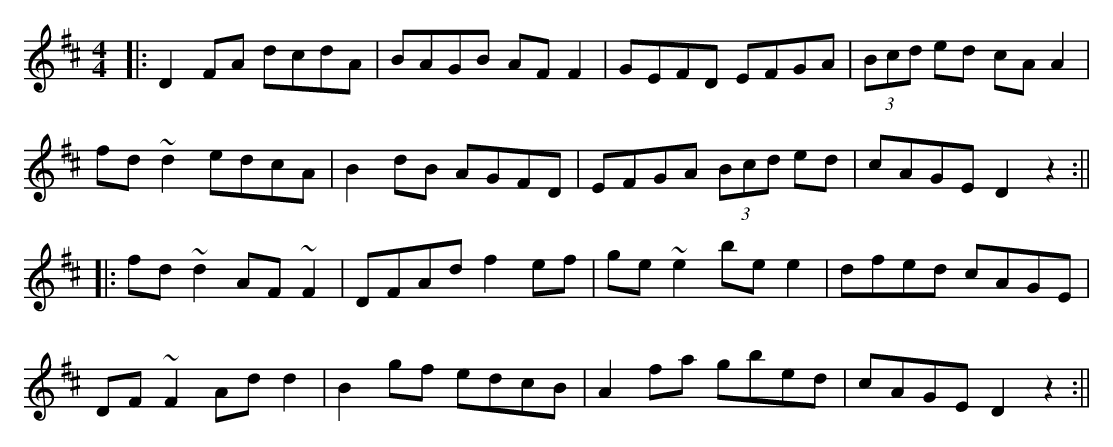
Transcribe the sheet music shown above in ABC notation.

X:1
M:4/4
K:D
|:D2 FA dcdA|BAGB AFF2|GEFD EFGA|(3Bcd ed cAA2|
fd ~d2 edcA|B2dB AGFD|EFGA (3Bcd ed|cAGE D2 z2:||
|:fd ~d2 AF ~F2|DFAd f2ef|ge~e2 bee2|dfed cAGE|
DF~F2 Add2|B2gf edcB|A2fa gbed| cAGE D2 z2:||
